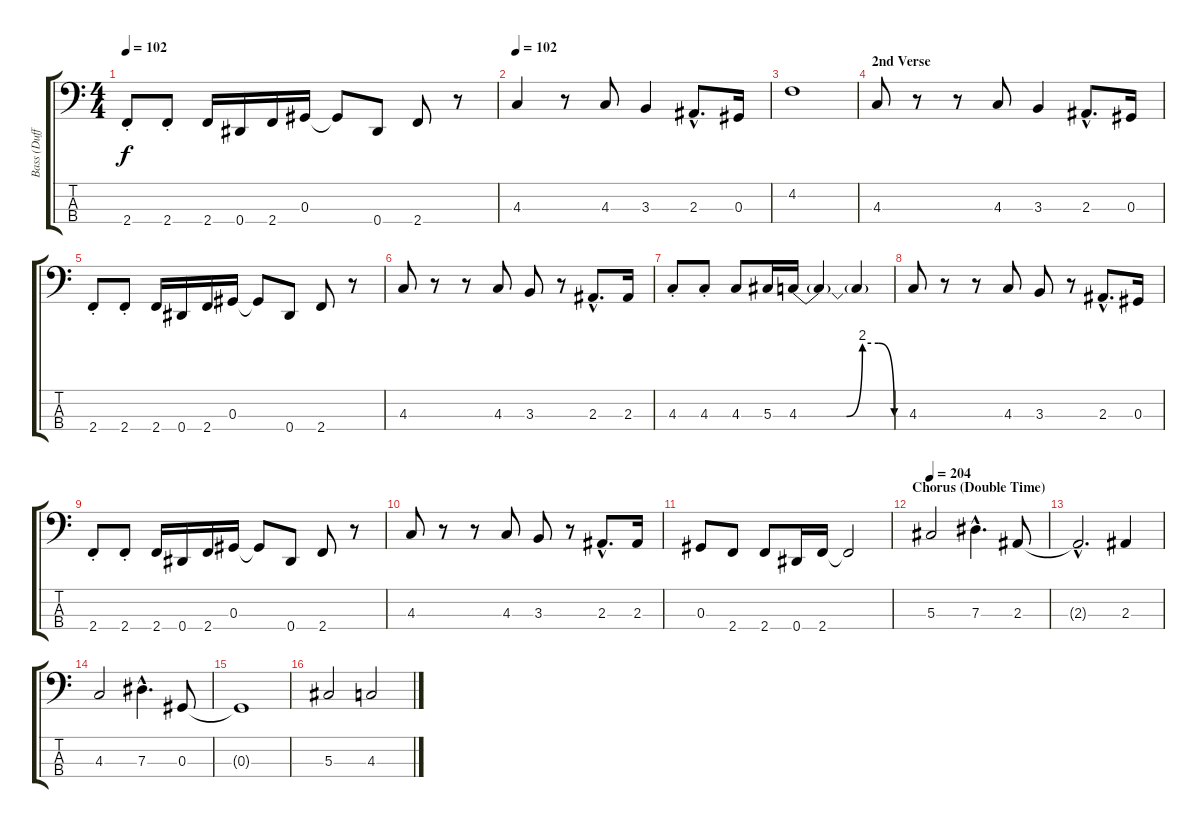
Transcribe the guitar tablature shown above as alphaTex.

\track ("Bass (Duff)" "Bass (Duff") {instrument electricbasspick}
\staff {score tabs}
\tuning (Gb2 Db2 Ab1 Eb1) {hide}
\ts (4 4)
\tempo 102
\clef f4
\ks c
2.4{st}.8{dy f} 2.4{st}.8 2.4.16 0.4.16 2.4.16 0.3.16 0.3{t}.8 0.4.8 2.4.8 r.8 |
\tempo 102
4.3.4 r.8 4.3.8 3.3.4 2.3{hac}.8{d} 0.3.16 |
4.2.1 |
\section ("" "2nd Verse")
4.3.8 r.8 r.8 4.3.8 3.3.4 2.3{hac}.8{d} 0.3.16 |
2.4{st}.8 2.4{st}.8 2.4.16 0.4.16 2.4.16 0.3.16 0.3{t}.8 0.4.8 2.4.8 r.8 |
4.3.8 r.8 r.8 4.3.8 3.3.8 r.8 2.3{hac}.8{d} 2.3.16 |
4.3{st}.8 4.3{st}.8 4.3.8 5.3.16 4.3{be (custom 0 0 10 0 20 0 30 0 40 8 50 8 60 0)}.16 4.3{t}.4 4.3{t}.4 |
4.3.8 r.8 r.8 4.3.8 3.3.8 r.8 2.3{hac}.8{d} 0.3.16 |
2.4{st}.8 2.4{st}.8 2.4.16 0.4.16 2.4.16 0.3.16 0.3{t}.8 0.4.8 2.4.8 r.8 |
4.3.8 r.8 r.8 4.3.8 3.3.8 r.8 2.3{hac}.8{d} 2.3.16 |
0.3.8 2.4.8 2.4.8 0.4.16 2.4.16 2.4{t}.2 |
\section ("" "Chorus (Double Time)")
\tempo 204
5.3.2 7.3{hac}.4{d} 2.3.8 |
2.3{hac t}.2{d} 2.3.4 |
4.3.2 7.3{hac}.4{d} 0.3.8 |
0.3{t}.1 |
5.3.2 4.3.2
